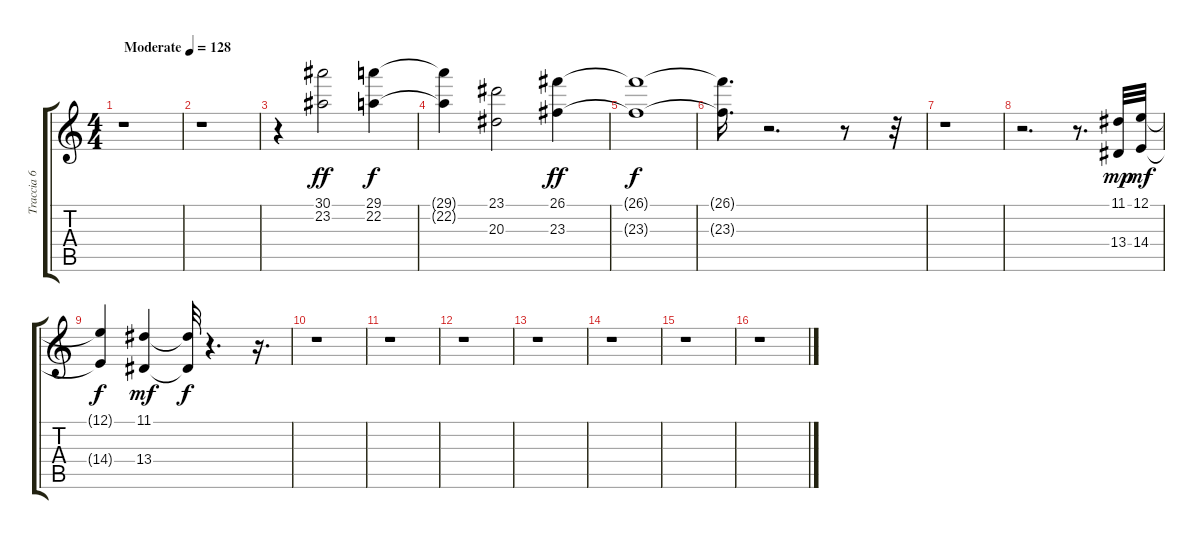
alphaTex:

\track ("Traccia 6" "Traccia 6") {instrument stringensemble1}
\staff {score tabs}
\tuning (E4 B3 G3 D3 A2 E2) {hide}
\ts (4 4)
\tempo (128 "Moderate")
\clef g2
\ks c
r.1{dy ff instrument stringensemble1} |
r.1 |
r.4 (30.1 23.2).2 (29.1 22.2).4{dy f} |
(29.1{t} 22.2{t}).4 (23.1 20.3).2 (26.1 23.3).4{dy ff} |
(26.1{t} 23.3{t}).1{dy f} |
(26.1{t} 23.3{t}).16{d} r.2{d} r.8 r.32 |
r.1 |
r.2{d} r.8{d} (11.1 13.4).32{dy mp} (12.1 14.4).32{dy mf} |
(12.1{t} 14.4{t}).4{dy f} (11.1 13.4).4{dy mf} (11.1{t} 13.4{t}).32{dy f} r.4{d} r.16{d} |
r.1 |
r.1 |
r.1 |
r.1 |
r.1 |
r.1 |
r.1
